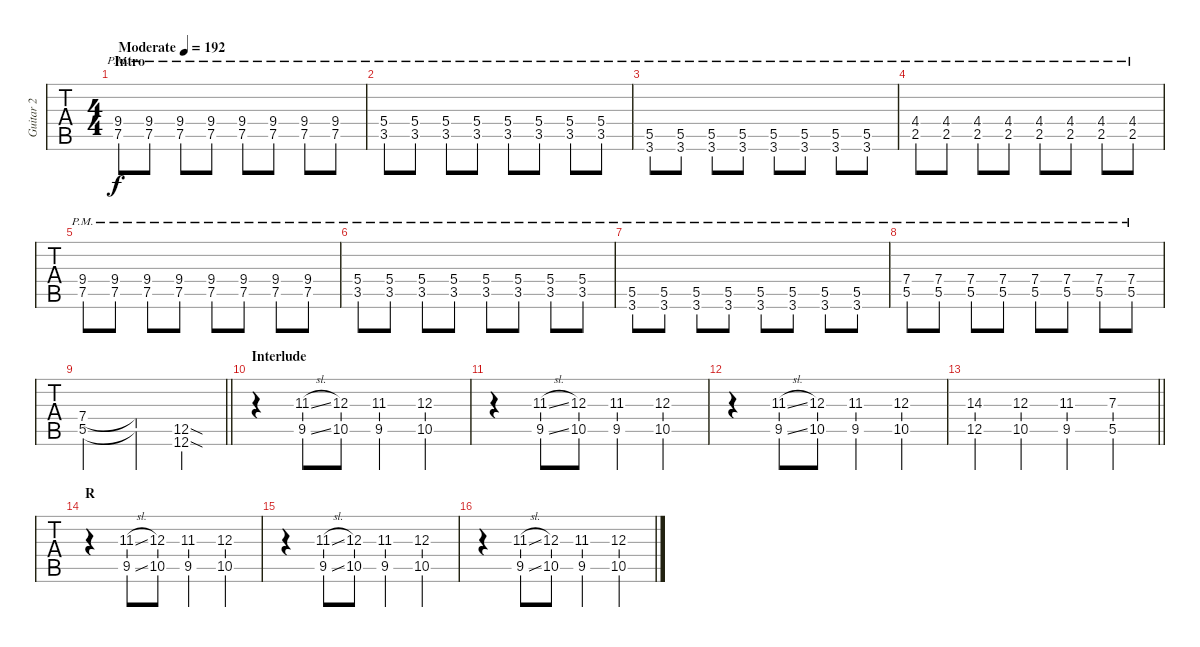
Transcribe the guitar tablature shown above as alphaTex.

\track ("Guitar 2" "Guitar 2") {instrument overdrivenguitar}
\staff {tabs}
\tuning (E4 B3 G3 D3 A2 E2) {hide}
\ts (4 4)
\section ("" "Intro")
\tempo (192 "Moderate")
\clef g2
\ks c
(9.4{pm} 7.5{pm}).8{dy f instrument overdrivenguitar} (9.4{pm} 7.5{pm}).8 (9.4{pm} 7.5{pm}).8 (9.4{pm} 7.5{pm}).8 (9.4{pm} 7.5{pm}).8 (9.4{pm} 7.5{pm}).8 (9.4{pm} 7.5{pm}).8 (9.4{pm} 7.5{pm}).8 |
(5.4{pm} 3.5{pm}).8 (5.4{pm} 3.5{pm}).8 (5.4{pm} 3.5{pm}).8 (5.4{pm} 3.5{pm}).8 (5.4{pm} 3.5{pm}).8 (5.4{pm} 3.5{pm}).8 (5.4{pm} 3.5{pm}).8 (5.4{pm} 3.5{pm}).8 |
(5.5{pm} 3.6{pm}).8 (5.5{pm} 3.6{pm}).8 (5.5{pm} 3.6{pm}).8 (5.5{pm} 3.6{pm}).8 (5.5{pm} 3.6{pm}).8 (5.5{pm} 3.6{pm}).8 (5.5{pm} 3.6{pm}).8 (5.5{pm} 3.6{pm}).8 |
(4.4{pm} 2.5{pm}).8 (4.4{pm} 2.5{pm}).8 (4.4{pm} 2.5{pm}).8 (4.4{pm} 2.5{pm}).8 (4.4{pm} 2.5{pm}).8 (4.4{pm} 2.5{pm}).8 (4.4{pm} 2.5{pm}).8 (4.4{pm} 2.5{pm}).8 |
(9.4{pm} 7.5{pm}).8 (9.4{pm} 7.5{pm}).8 (9.4{pm} 7.5{pm}).8 (9.4{pm} 7.5{pm}).8 (9.4{pm} 7.5{pm}).8 (9.4{pm} 7.5{pm}).8 (9.4{pm} 7.5{pm}).8 (9.4{pm} 7.5{pm}).8 |
(5.4{pm} 3.5{pm}).8 (5.4{pm} 3.5{pm}).8 (5.4{pm} 3.5{pm}).8 (5.4{pm} 3.5{pm}).8 (5.4{pm} 3.5{pm}).8 (5.4{pm} 3.5{pm}).8 (5.4{pm} 3.5{pm}).8 (5.4{pm} 3.5{pm}).8 |
(5.5{pm} 3.6{pm}).8 (5.5{pm} 3.6{pm}).8 (5.5{pm} 3.6{pm}).8 (5.5{pm} 3.6{pm}).8 (5.5{pm} 3.6{pm}).8 (5.5{pm} 3.6{pm}).8 (5.5{pm} 3.6{pm}).8 (5.5{pm} 3.6{pm}).8 |
(7.4{pm} 5.5{pm}).8 (7.4{pm} 5.5{pm}).8 (7.4{pm} 5.5{pm}).8 (7.4{pm} 5.5{pm}).8 (7.4{pm} 5.5{pm}).8 (7.4{pm} 5.5{pm}).8 (7.4{pm} 5.5{pm}).8 (7.4{pm} 5.5{pm}).8 |
\barLineRight lightlight
(7.4 5.5).2 (7.4{t} 5.5{t}).4 (12.5{sod} 12.6{sod}).4 |
\section ("" "Interlude")
r.4 (11.3{sl} 9.5{sl}).8 (12.3 10.5).8 (11.3 9.5).4 (12.3 10.5).4 |
r.4 (11.3{sl} 9.5{sl}).8 (12.3 10.5).8 (11.3 9.5).4 (12.3 10.5).4 |
r.4 (11.3{sl} 9.5{sl}).8 (12.3 10.5).8 (11.3 9.5).4 (12.3 10.5).4 |
\barLineRight lightlight
(14.3 12.5).4 (12.3 10.5).4 (11.3 9.5).4 (7.3 5.5).4 |
\section ("" "R")
r.4 (11.3{sl} 9.5{sl}).8 (12.3 10.5).8 (11.3 9.5).4 (12.3 10.5).4 |
r.4 (11.3{sl} 9.5{sl}).8 (12.3 10.5).8 (11.3 9.5).4 (12.3 10.5).4 |
r.4 (11.3{sl} 9.5{sl}).8 (12.3 10.5).8 (11.3 9.5).4 (12.3 10.5).4
